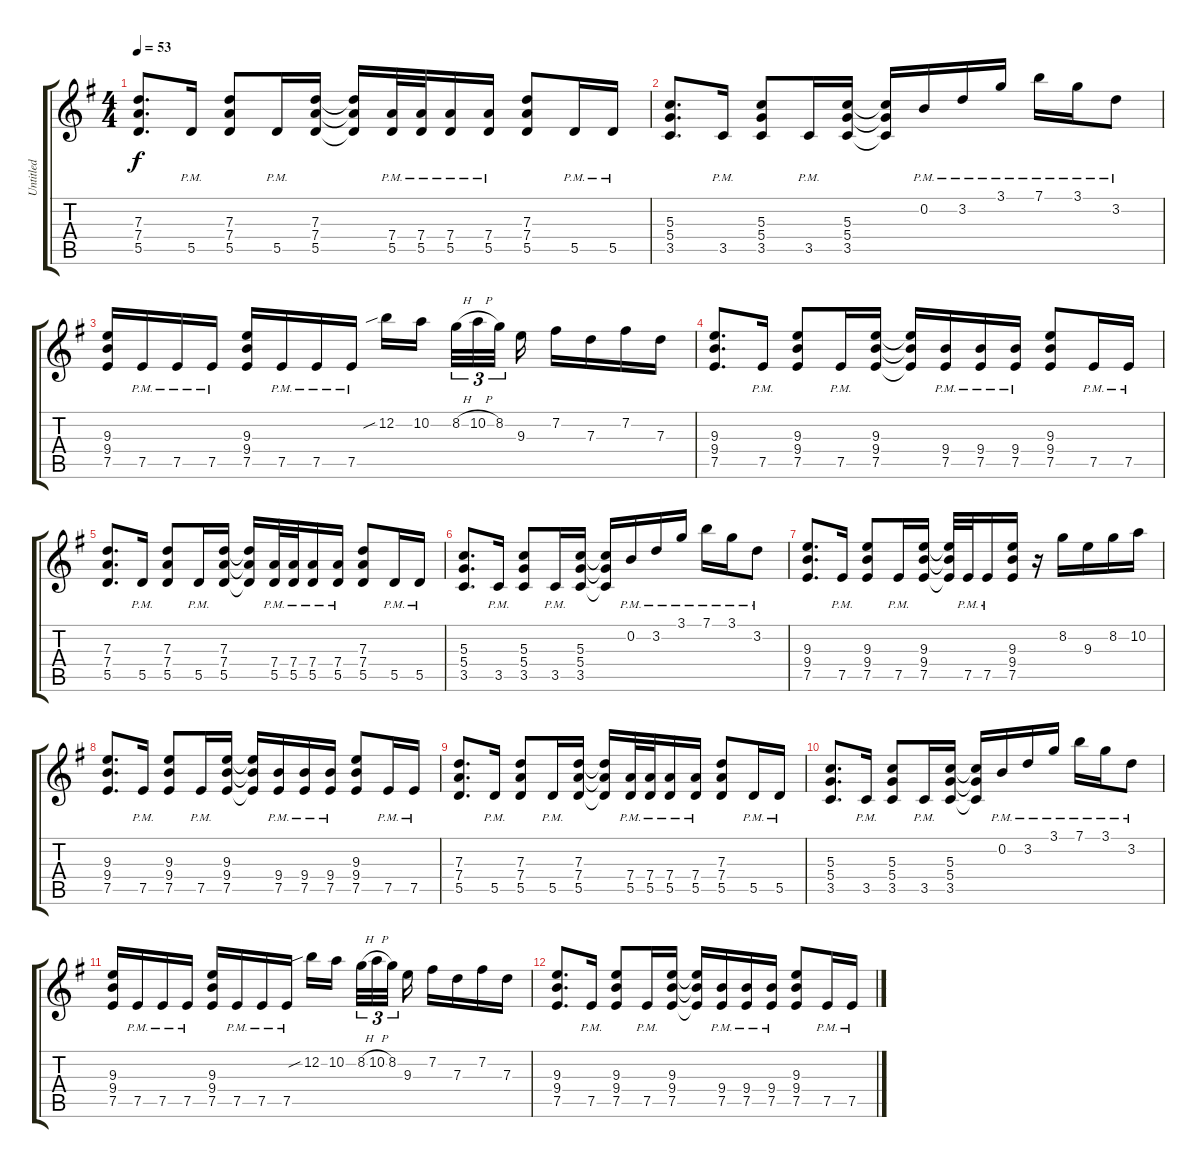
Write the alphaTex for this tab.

\track ("Untitled" "Untitled") {instrument distortionguitar}
\staff {score tabs}
\tuning (E4 B3 G3 D3 A2 E2) {hide}
\ts (4 4)
\tempo 53
\clef g2
\ks g
(7.3 7.4 5.5).8{d dy f} 5.5{pm}.16 (7.3 7.4 5.5).8 5.5{pm}.16 (7.3 7.4 5.5).16 (7.3{t} 7.4{t} 5.5{t}).16 (7.4{pm} 5.5{pm}).32 (7.4{pm} 5.5{pm}).32 (7.4{pm} 5.5{pm}).16 (7.4{pm} 5.5{pm}).16 (7.3 7.4 5.5).8 5.5{pm}.16 5.5{pm}.16 |
(5.3 5.4 3.5).8{d} 3.5{pm}.16 (5.3 5.4 3.5).8 3.5{pm}.16 (5.3 5.4 3.5).16 (5.3{t} 5.4{t} 3.5{t}).16 0.2{pm}.16 3.2{pm}.16 3.1{pm}.16 7.1{pm}.16 3.1{pm}.16 3.2{pm}.8 |
(9.3 9.4 7.5).16 7.5{pm}.16 7.5{pm}.16 7.5{pm}.16 (9.3 9.4 7.5).16 7.5{pm}.16 7.5{pm}.16 7.5{pm}.16 12.2{sib}.16 10.2.16{beam splitsecondary} 8.2{h}.32{tu (3 2)} 10.2{h}.32{tu (3 2)} 8.2.32{tu (3 2) beam splitsecondary} 9.3.16 7.2.16 7.3.16 7.2.16 7.3.16 |
(9.3 9.4 7.5).8{d} 7.5{pm}.16 (9.3 9.4 7.5).8 7.5{pm}.16 (9.3 9.4 7.5).16 (9.3{t} 9.4{t} 7.5{t}).16 (9.4{pm} 7.5{pm}).16 (9.4{pm} 7.5{pm}).16 (9.4{pm} 7.5{pm}).16 (9.3 9.4 7.5).8 7.5{pm}.16 7.5{pm}.16 |
(7.3 7.4 5.5).8{d} 5.5{pm}.16 (7.3 7.4 5.5).8 5.5{pm}.16 (7.3 7.4 5.5).16 (7.3{t} 7.4{t} 5.5{t}).16 (7.4{pm} 5.5{pm}).32 (7.4{pm} 5.5{pm}).32 (7.4{pm} 5.5{pm}).16 (7.4{pm} 5.5{pm}).16 (7.3 7.4 5.5).8 5.5{pm}.16 5.5{pm}.16 |
(5.3 5.4 3.5).8{d} 3.5{pm}.16 (5.3 5.4 3.5).8 3.5{pm}.16 (5.3 5.4 3.5).16 (5.3{t} 5.4{t} 3.5{t}).16 0.2{pm}.16 3.2{pm}.16 3.1{pm}.16 7.1{pm}.16 3.1{pm}.16 3.2{pm}.8 |
(9.3 9.4 7.5).8{d} 7.5{pm}.16 (9.3 9.4 7.5).8 7.5{pm}.16 (9.3 9.4 7.5).16 (9.3{t} 9.4{t} 7.5{t}).32 7.5{pm}.32 7.5{pm}.16 (9.3 9.4 7.5).16 r.16 8.2.16 9.3.16 8.2.16 10.2.16 |
(9.3 9.4 7.5).8{d} 7.5{pm}.16 (9.3 9.4 7.5).8 7.5{pm}.16 (9.3 9.4 7.5).16 (9.3{t} 9.4{t} 7.5{t}).16 (9.4{pm} 7.5{pm}).16 (9.4{pm} 7.5{pm}).16 (9.4{pm} 7.5{pm}).16 (9.3 9.4 7.5).8 7.5{pm}.16 7.5{pm}.16 |
(7.3 7.4 5.5).8{d} 5.5{pm}.16 (7.3 7.4 5.5).8 5.5{pm}.16 (7.3 7.4 5.5).16 (7.3{t} 7.4{t} 5.5{t}).16 (7.4{pm} 5.5{pm}).32 (7.4{pm} 5.5{pm}).32 (7.4{pm} 5.5{pm}).16 (7.4{pm} 5.5{pm}).16 (7.3 7.4 5.5).8 5.5{pm}.16 5.5{pm}.16 |
(5.3 5.4 3.5).8{d} 3.5{pm}.16 (5.3 5.4 3.5).8 3.5{pm}.16 (5.3 5.4 3.5).16 (5.3{t} 5.4{t} 3.5{t}).16 0.2{pm}.16 3.2{pm}.16 3.1{pm}.16 7.1{pm}.16 3.1{pm}.16 3.2{pm}.8 |
(9.3 9.4 7.5).16 7.5{pm}.16 7.5{pm}.16 7.5{pm}.16 (9.3 9.4 7.5).16 7.5{pm}.16 7.5{pm}.16 7.5{pm}.16 12.2{sib}.16 10.2.16{beam splitsecondary} 8.2{h}.32{tu (3 2)} 10.2{h}.32{tu (3 2)} 8.2.32{tu (3 2) beam splitsecondary} 9.3.16 7.2.16 7.3.16 7.2.16 7.3.16 |
(9.3 9.4 7.5).8{d} 7.5{pm}.16 (9.3 9.4 7.5).8 7.5{pm}.16 (9.3 9.4 7.5).16 (9.3{t} 9.4{t} 7.5{t}).16 (9.4{pm} 7.5{pm}).16 (9.4{pm} 7.5{pm}).16 (9.4{pm} 7.5{pm}).16 (9.3 9.4 7.5).8 7.5{pm}.16 7.5{pm}.16
